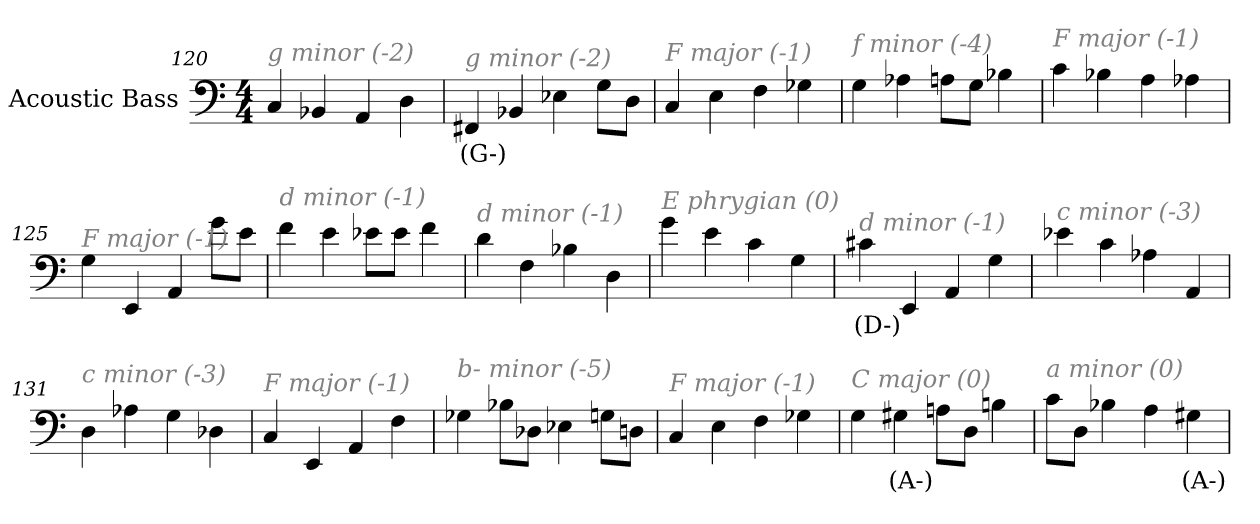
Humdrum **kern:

**kern	**text
*part1	*part1
*staff1	*staff1
*I"Acoustic Bass	*
*clefF4	*
*ITrd7c12	*
*k[]	*
*C:	*
*M4/4	*
=120	=120
!LO:TX:i:color=#808080:t=g minor (-2)	!
4CC	.
4BBB-X	.
4AAA	.
4DD	.
=121	=121
!LO:TX:i:color=#808080:t=g minor (-2)	!
4FFF#Xi	(G-)
4BBB-X	.
4EE-X	.
8GGL	.
8DDJ	.
=122	=122
!LO:TX:i:color=#808080:t=F major (-1)	!
4CC	.
4EE	.
4FF	.
4GG-X	.
=123	=123
!LO:TX:i:color=#808080:t=f minor (-4)	!
4GG	.
4AA-X	.
8AAnL	.
8GGJ	.
4BB-X	.
=124	=124
!LO:TX:i:color=#808080:t=F major (-1)	!
4C	.
4BB-X	.
4AA	.
4AA-X	.
=125	=125
!LO:TX:i:color=#808080:t=F major (-1)	!
4GG	.
4EEE	.
4AAA	.
8GL	.
8EJ	.
=126	=126
!LO:TX:i:color=#808080:t=d minor (-1)	!
4F	.
4E	.
8E-XL	.
8E-J	.
4F	.
=127	=127
!LO:TX:i:color=#808080:t=d minor (-1)	!
4D	.
4FF	.
4BB-X	.
4DD	.
=128	=128
!LO:TX:i:color=#808080:t=E phrygian (0)	!
4G	.
4E	.
4C	.
4GG	.
=129	=129
!LO:TX:i:color=#808080:t=d minor (-1)	!
4C#Xi	(D-)
4EEE	.
4AAA	.
4GG	.
=130	=130
!LO:TX:i:color=#808080:t=c minor (-3)	!
4E-X	.
4C	.
4AA-X	.
4AAA	.
=131	=131
!LO:TX:i:color=#808080:t=c minor (-3)	!
4DD	.
4AA-X	.
4GG	.
4DD-X	.
=132	=132
!LO:TX:i:color=#808080:t=F major (-1)	!
4CC	.
4EEE	.
4AAA	.
4FF	.
=133	=133
!LO:TX:i:color=#808080:t=b- minor (-5)	!
4GG-X	.
8BB-XL	.
8DD-XJ	.
4EE-X	.
8GGnL	.
8DDnJ	.
=134	=134
!LO:TX:i:color=#808080:t=F major (-1)	!
4CC	.
4EE	.
4FF	.
4GG-X	.
=135	=135
!LO:TX:i:color=#808080:t=C major (0)	!
4GG	.
4GG#Xi	(A-)
8AAnL	.
8DDJ	.
4BBn	.
=136	=136
!LO:TX:i:color=#808080:t=a minor (0)	!
8CL	.
8DDJ	.
4BB-X	.
4AA	.
4GG#Xi	(A-)
=	=
*-	*-
